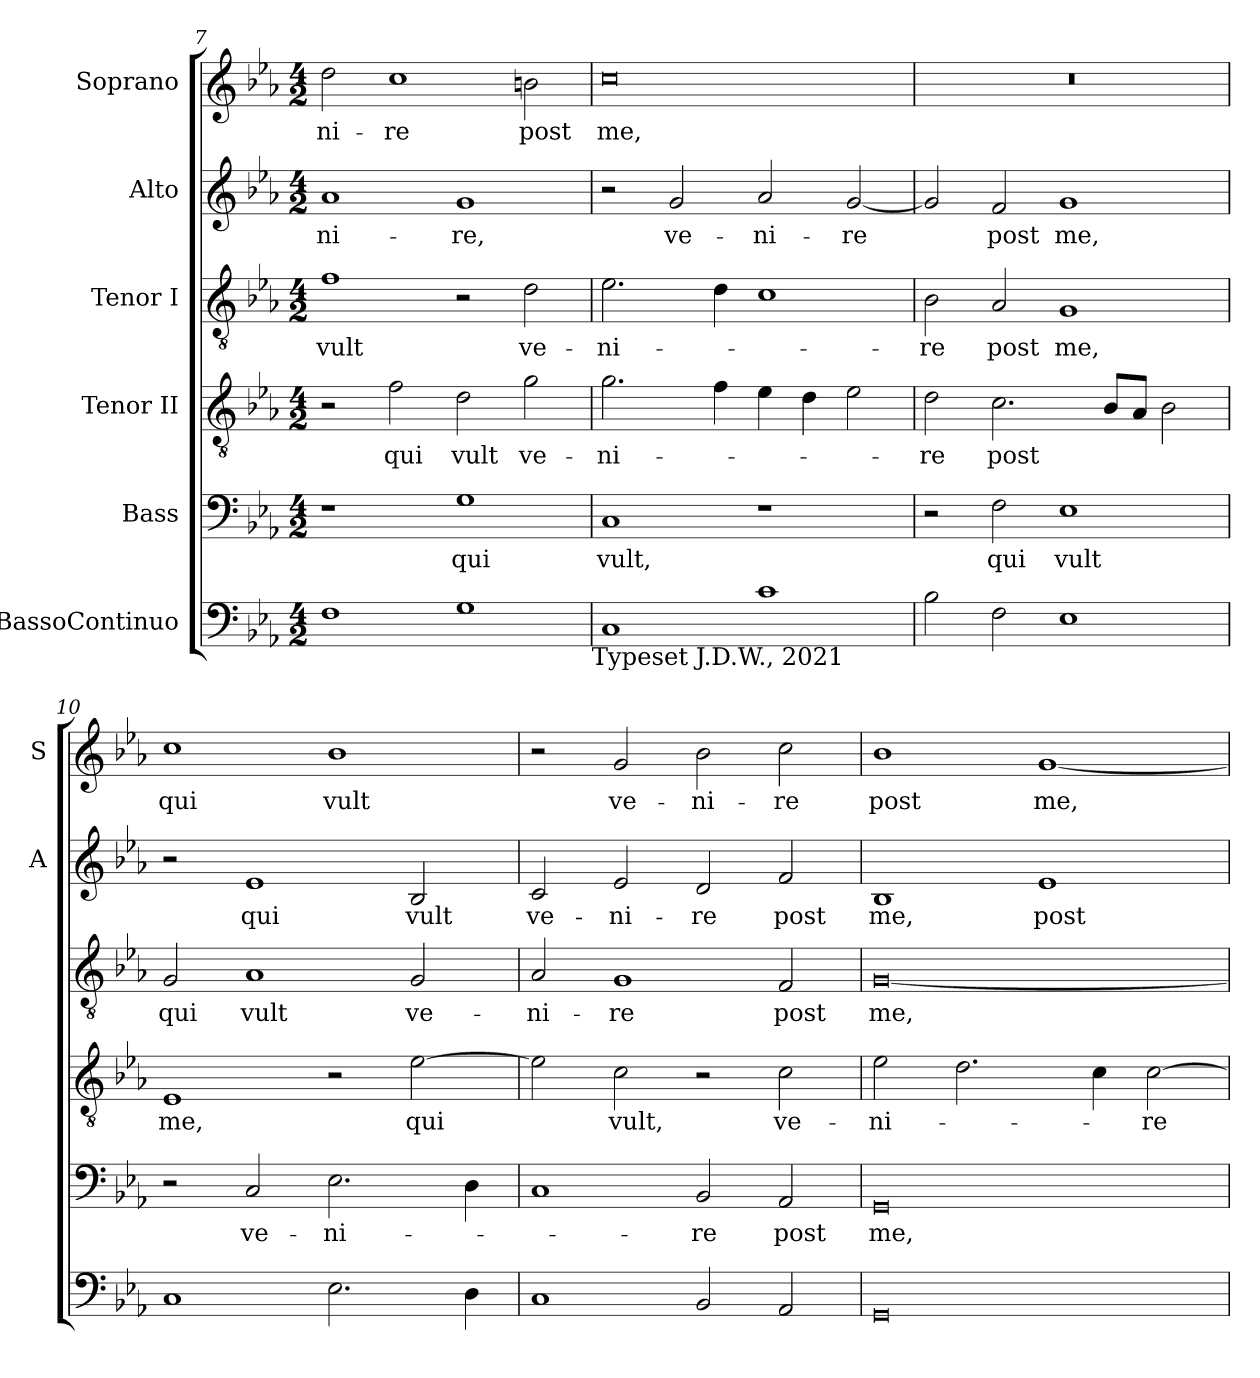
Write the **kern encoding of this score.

**kern	**kern	**text	**kern	**text	**kern	**text	**kern	**text	**kern	**text
*part6	*part5	*part5	*part4	*part4	*part3	*part3	*part2	*part2	*part1	*part1
*staff6	*staff5	*staff5	*staff4	*staff4	*staff3	*staff3	*staff2	*staff2	*staff1	*staff1
*I"BassoContinuo	*I"Bass	*	*I"Tenor II	*	*I"Tenor I	*	*I"Alto	*	*I"Soprano	*
*	*	*	*	*	*	*	*I'A	*	*I'S	*
*clefF4	*clefF4	*	*clefGv2	*	*clefGv2	*	*clefG2	*	*clefG2	*
*	*ITrd7c12	*	*ITrd7c12	*	*ITrd7c12	*	*ITrd7c12	*	*	*
*k[b-e-a-]	*k[b-e-a-]	*	*k[b-e-a-]	*	*k[b-e-a-]	*	*k[b-e-a-]	*	*k[b-e-a-]	*
*E-:	*E-:	*	*E-:	*	*E-:	*	*E-:	*	*E-:	*
*M4/2	*M4/2	*	*M4/2	*	*M4/2	*	*M4/2	*	*M4/2	*
=7	=7	=7	=7	=7	=7	=7	=7	=7	=7	=7
!	!	!	!	!	!	!LO:LY:b	!	!LO:LY:b	!	!LO:LY:b
1F	1r	.	2r	.	1F	vult	1A-	-ni-	2dd\	-ni-
!	!	!	!	!LO:LY:b	!	!	!	!	!	!LO:LY:b
.	.	.	2F\	qui	.	.	.	.	1cc	-re
!	!	!LO:LY:b	!	!LO:LY:b	!	!	!	!LO:LY:b	!	!
1G	1GG	qui	2D\	vult	2r	.	1G	-re,	.	.
!	!	!	!	!LO:LY:b	!	!LO:LY:b	!	!	!	!LO:LY:b
.	.	.	2G\	ve-	2D\	ve-	.	.	2bn\	post
!LO:TX:b:t=Typeset J.D.W., 2021	!	!	!	!	!	!	!	!	!	!
=8	=8	=8	=8	=8	=8	=8	=8	=8	=8	=8
!	!	!LO:LY:b	!	!LO:LY:b	!	!LO:LY:b	!	!	!	!LO:LY:b
1C	1CC	vult,	2.G\	-ni-	2.E-\	-ni-	2r	.	0cc	me,
!	!	!	!	!	!	!	!	!LO:LY:b	!	!
.	.	.	.	.	.	.	2G/	ve-	.	.
.	.	.	4F\	.	4D\	.	.	.	.	.
!	!	!	!	!	!	!	!	!LO:LY:b	!	!
1c	1r	.	4E-\	.	1C	.	2A-/	-ni-	.	.
.	.	.	4D\	.	.	.	.	.	.	.
!	!	!	!	!	!	!	!	!LO:LY:b	!	!
.	.	.	2E-\	.	.	.	[<2G/	-re	.	.
=9	=9	=9	=9	=9	=9	=9	=9	=9	=9	=9
!	!	!	!	!LO:LY:b	!	!LO:LY:b	!	!	!LO:N:vis=1	!
2B-\	2r	.	2D\	-re	2BB-\	-re	2G/]	.	0r	.
!	!	!LO:LY:b	!	!LO:LY:b	!	!LO:LY:b	!	!LO:LY:b	!	!
2F\	2FF\	qui	2.C\	post	2AA-/	post	2F/	post	.	.
!	!	!LO:LY:b	!	!	!	!LO:LY:b	!	!LO:LY:b	!	!
1E-	1EE-	vult	.	.	1GG	me,	1G	me,	.	.
.	.	.	8BB-/L	.	.	.	.	.	.	.
.	.	.	8AA-/J	.	.	.	.	.	.	.
.	.	.	2BB-\	.	.	.	.	.	.	.
=10	=10	=10	=10	=10	=10	=10	=10	=10	=10	=10
!	!	!	!	!LO:LY:b	!	!LO:LY:b	!	!	!	!LO:LY:b
1C	2r	.	1EE-	me,	2GG/	qui	2r	.	1cc	qui
!	!	!LO:LY:b	!	!	!	!LO:LY:b	!	!LO:LY:b	!	!
.	2CC/	ve-	.	.	1AA-	vult	1E-	qui	.	.
!	!	!LO:LY:b	!	!	!	!	!	!	!	!LO:LY:b
2.E-\	2.EE-\	-ni-	2r	.	.	.	.	.	1b-	vult
!	!	!	!	!LO:LY:b	!	!LO:LY:b	!	!LO:LY:b	!	!
.	.	.	[>2E-\	qui	2GG/	ve-	2BB-/	vult	.	.
4D\	4DD\	.	.	.	.	.	.	.	.	.
!!LO:PB:g=z
=11	=11	=11	=11	=11	=11	=11	=11	=11	=11	=11
!	!	!	!	!	!	!LO:LY:b	!	!LO:LY:b	!	!
1C	1CC	.	2E-\]	.	2AA-/	-ni-	2C/	ve-	2r	.
!	!	!	!	!LO:LY:b	!	!LO:LY:b	!	!LO:LY:b	!	!LO:LY:b
.	.	.	2C\	vult,	1GG	-re	2E-/	-ni-	2g/	ve-
!	!	!LO:LY:b	!	!	!	!	!	!LO:LY:b	!	!LO:LY:b
2BB-/	2BBB-/	-re	2r	.	.	.	2D/	-re	2b-\	-ni-
!	!	!LO:LY:b	!	!LO:LY:b	!	!LO:LY:b	!	!LO:LY:b	!	!LO:LY:b
2AA-/	2AAA-/	post	2C\	ve-	2FF/	post	2F/	post	2cc\	-re
=12	=12	=12	=12	=12	=12	=12	=12	=12	=12	=12
!	!	!LO:LY:b	!	!LO:LY:b	!	!LO:LY:b	!	!LO:LY:b	!	!LO:LY:b
0GG	0GGG	me,	2E-\	-ni-	[<0GG	me,	1BB-	me,	1b-	post
.	.	.	2.D\	.	.	.	.	.	.	.
!	!	!	!	!	!	!	!	!LO:LY:b	!	!LO:LY:b
.	.	.	.	.	.	.	1E-	post	[<1g	me,
.	.	.	4C\	.	.	.	.	.	.	.
!	!	!	!	!LO:LY:b	!	!	!	!	!	!
.	.	.	[>2C\	-re	.	.	.	.	.	.
=	=	=	=	=	=	=	=	=	=	=
*-	*-	*-	*-	*-	*-	*-	*-	*-	*-	*-
